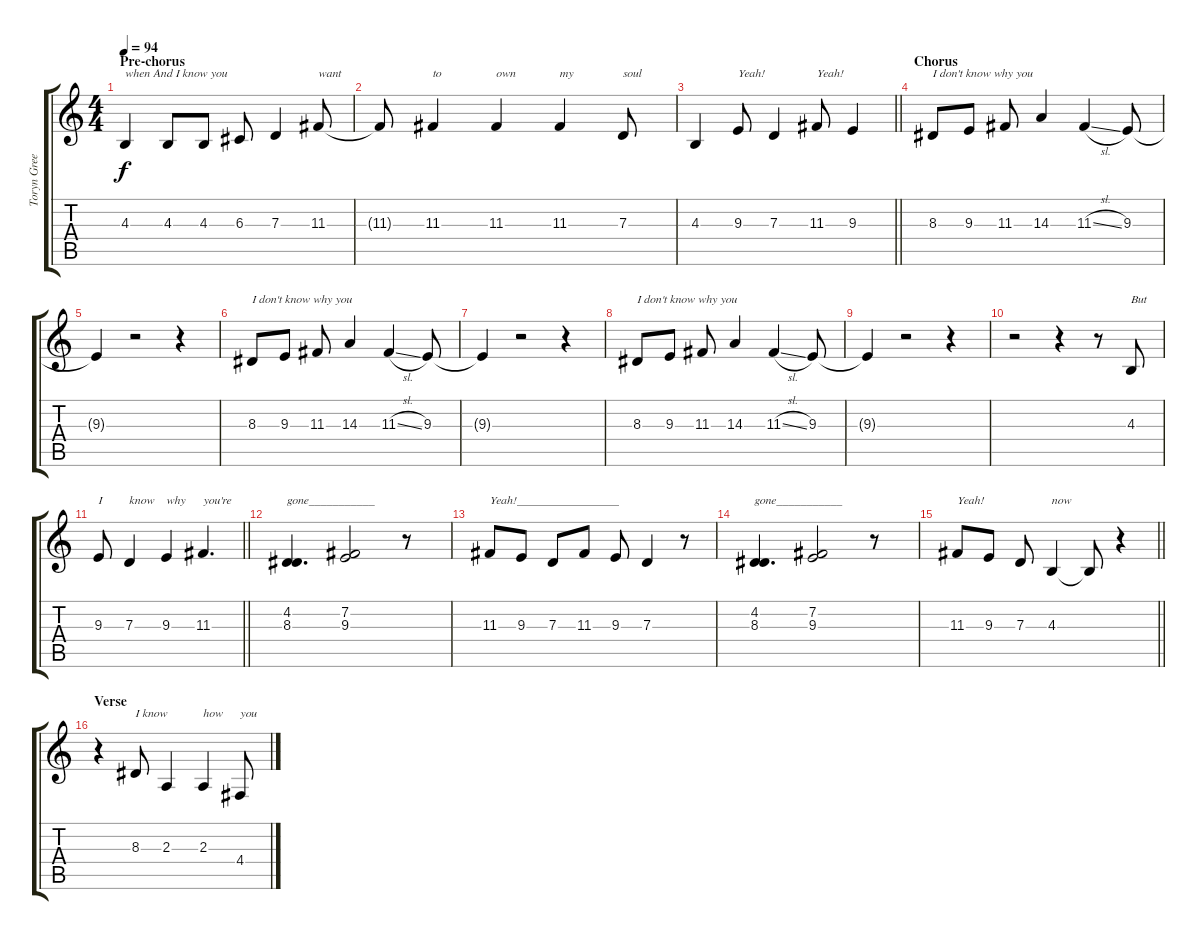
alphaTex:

\track ("Toryn Green (Vocals)" "Toryn Gree") {instrument violin}
\staff {score tabs}
\tuning (E4 B3 G3 D3 A2 D2) {hide}
\ts (4 4)
\section ("" "Pre-chorus")
\tempo 94
\clef g2
\ks c
4.3.4{txt "when And I know you" dy f} 4.3.8 4.3.8 6.3.8 7.3.4 11.3.8{txt "want"} |
11.3{t}.8 11.3.4{txt "to"} 11.3.4{txt "own"} 11.3.4{txt "my"} 7.3.8{txt "soul"} |
\barLineRight lightlight
4.3.4 9.3.8{txt "Yeah!"} 7.3.4 11.3.8{txt "Yeah!"} 9.3.4 |
\section ("" "Chorus")
8.3.8{txt "I don't know why you"} 9.3.8 11.3.8 14.3.4 11.3{sl}.4 9.3.8 |
9.3{t}.4 r.2 r.4 |
8.3.8{txt "I don't know why you"} 9.3.8 11.3.8 14.3.4 11.3{sl}.4 9.3.8 |
9.3{t}.4 r.2 r.4 |
8.3.8{txt "I don't know why you"} 9.3.8 11.3.8 14.3.4 11.3{sl}.4 9.3.8 |
9.3{t}.4 r.2 r.4 |
r.2 r.4 r.8 4.3.8{txt "But"} |
\barLineRight lightlight
9.3.8{txt "I"} 7.3.4{txt "know"} 9.3.4{txt "why"} 11.3.4{d txt "you're"} |
(4.2 8.3).4{d txt "gone___________"} (7.2 9.3).2 r.8 |
11.3.8{txt "Yeah!_________________"} 9.3.8 7.3.8 11.3.8 9.3.8 7.3.4 r.8 |
(4.2 8.3).4{d txt "gone___________"} (7.2 9.3).2 r.8 |
\barLineRight lightlight
11.3.8{txt "Yeah!"} 9.3.8 7.3.8 4.3.4{txt "now"} 4.3{t}.8 r.4 |
\section ("" "Verse")
r.4 8.3.8{txt "I know" volume 16} 2.3.4 2.3.4{txt "how"} 4.4.8{txt "you"}
